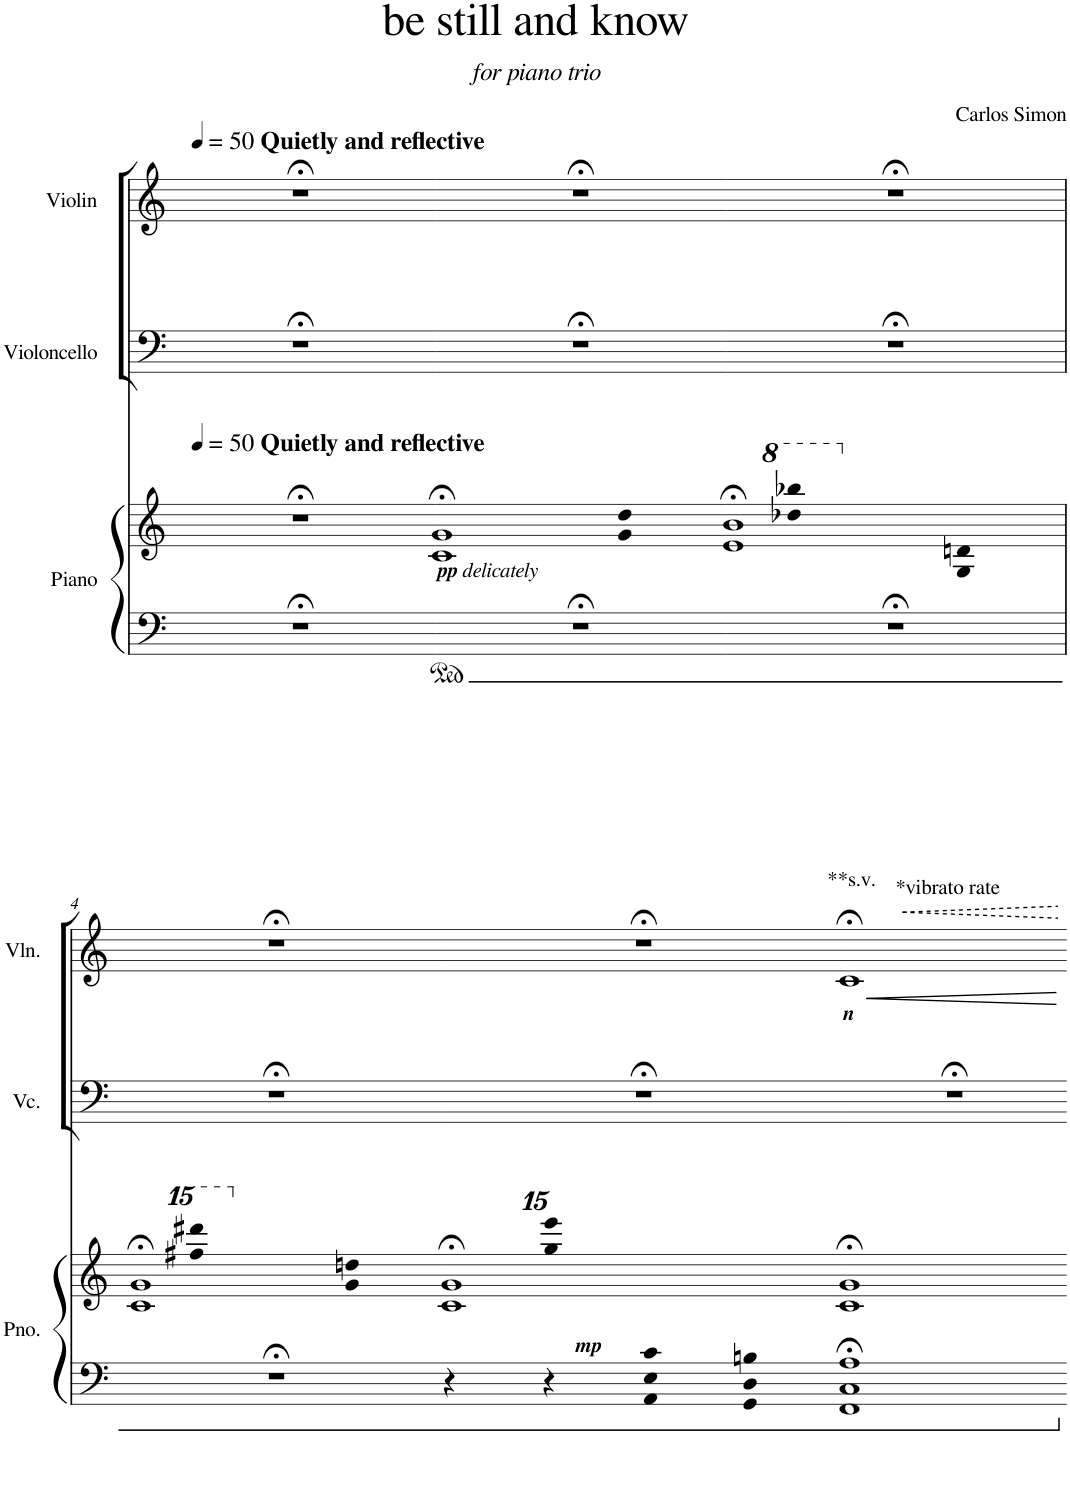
**kern	**kern	**kern	**kern	**dynam
*part3	*part3	*part2	*part1	*part1
*staff4	*staff3	*staff2	*staff1	*staff1
*I"Piano	*	*I"Violoncello	*I"Violin	*
*I'Pno.	*	*I'Vc.	*I'Vln.	*
*clefF4	*clefG2	*clefF4	*clefG2	*
*k[]	*k[]	*k[]	*k[]	*
*M4/4	*M4/4	*M4/4	*M4/4	*
*MM50	*MM50	*MM50	*MM50	*
=1	=1	=1	=1	=1
!	!	!	!LO:TX:a:B:t=Quietly and reflective	!
!	!	!	!LO:TX:b:B:t=Quietly and reflective	!
1r;<	1r;<	1r;<	1r;<	.
.	.	.	.	[
=2-	=2-	=2-	=2-	=2-
*	*^	*	*	*
!	!LO:TX:b:Bi:t=pp	!	!	!	!
!	!LO:TX:b:t=delicately	!	!	!	!
1r;<	4ryy	1c;< 1g;<	1r;<	1r;<	.
.	4ryy	.	.	.	.
.	4ryy	.	.	.	.
.	4g 4dd	.	.	.	.
=3-	=3-	=3-	=3-	=3-	=3-
1r;<	4ryy	1e;< 1b;<	1r;<	1r;<	.
*	*8va	*	*	*	*
.	4ddd-X 4bbb-X	.	.	.	.
*	*X8va	*	*	*	*
.	4ryy	.	.	.	.
.	4G 4dn	.	.	.	.
!!LO:LB:g=z
=4	=4	=4	=4	=4	=4
1r;<	4ryy	1c;< 1g;<	1r;<	1r;<	.
*	*15ma	*	*	*	*
.	4ffff#X 4ddddd#X	.	.	.	.
*	*X15ma	*	*	*	*
.	4ryy	.	.	.	.
.	4g 4ddn	.	.	.	.
=5-	=5-	=5-	=5-	=5-	=5-
4r	4ryy	1c;< 1g;<	1r;<	1r;<	.
*	*15ma	*	*	*	*
!	!LO:TX:b:Bi:t=mp	!	!	!	!
4r	4gggg 4eeeee	.	.	.	.
4AA 4E 4c	2ryy	.	.	.	.
4GG 4D 4Bn	.	.	.	.	.
=6-	=6-	=6-	=6-	=6-	=6-
*	*X15ma	*	*	*	*
!	!	!	!	!LO:TX:b:Bi:t=n	!
!	!	!	!	!LO:TX:a:t=*vibrato rate	!
!	!	!	!	!LO:TX:a:t=**s.v.	!
!	!	!	!	!	!LO:HP:b
!	!	!	!	!	!LO:HP:n=1:b
1FF;< 1C;< 1A;<	1ryy	1c;< 1g;<	1r;<	1c;<	< <
*	*v	*v	*	*	*
.	.	.	.	[
=-	=-	=-	=-	=-
*-	*-	*-	*-	*-
